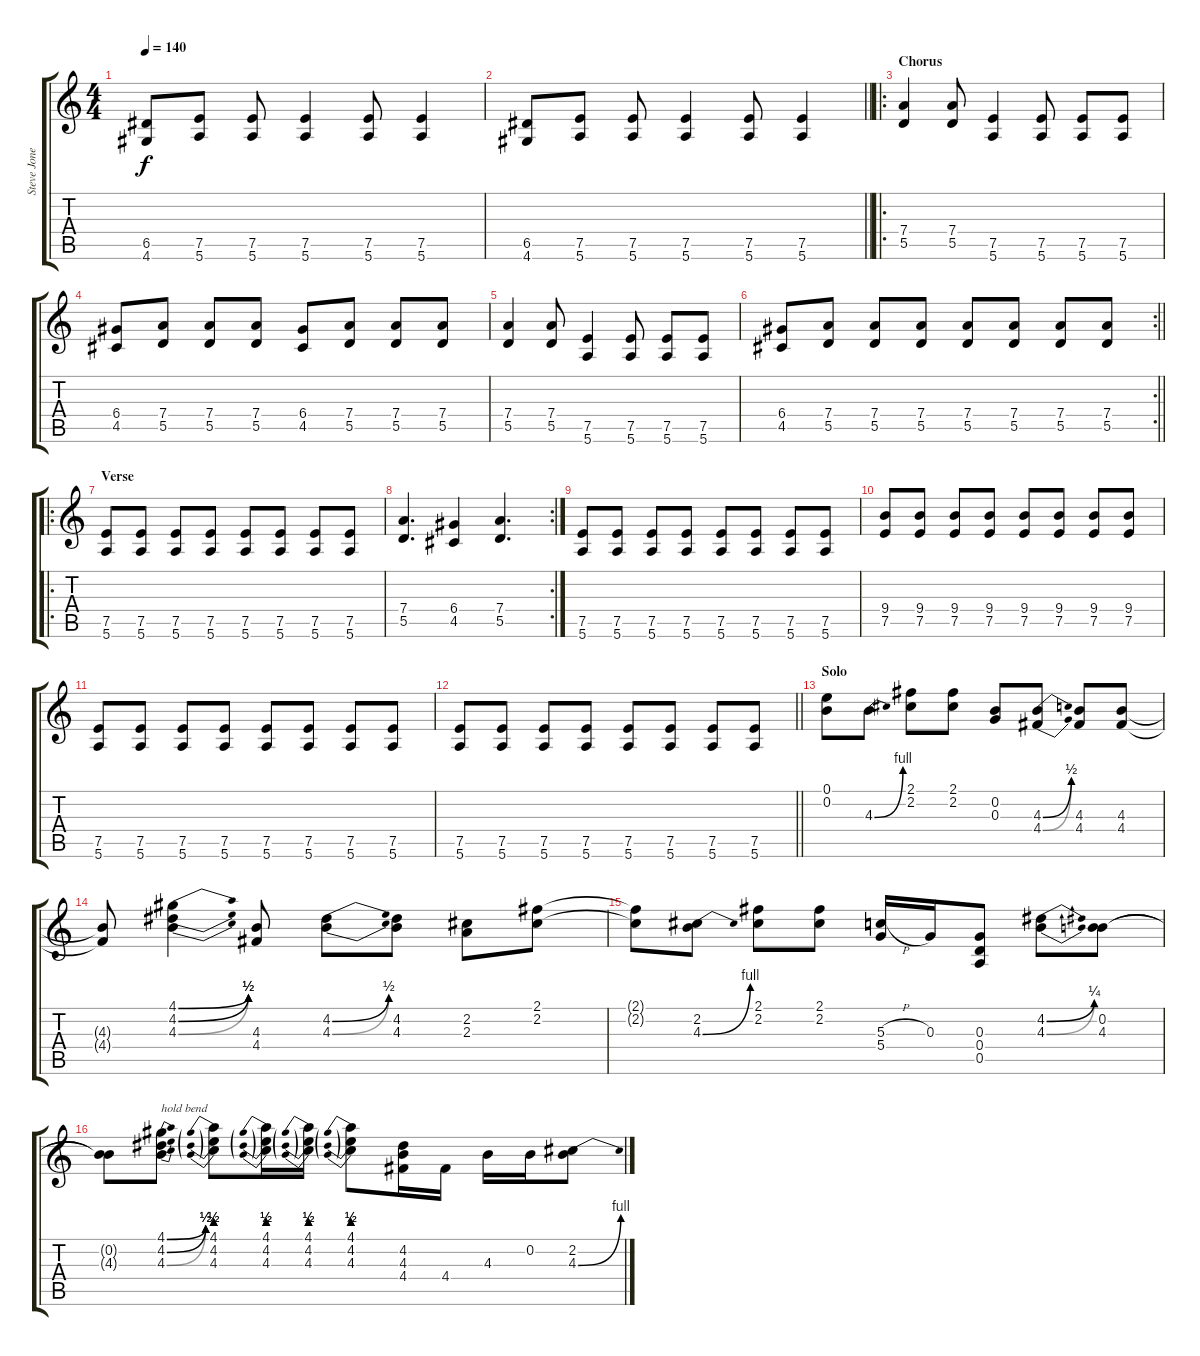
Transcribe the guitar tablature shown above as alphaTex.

\track ("Steve Jones" "Steve Jone") {instrument distortionguitar}
\staff {score tabs}
\tuning (E4 B3 G3 D3 A2 E2) {hide}
\ts (4 4)
\tempo 140
\clef g2
\ks c
(6.5 4.6).8{dy f} (7.5 5.6).8 (7.5 5.6).8 (7.5 5.6).4 (7.5 5.6).8 (7.5 5.6).4 |
\barLineRight lightlight
(6.5 4.6).8 (7.5 5.6).8 (7.5 5.6).8 (7.5 5.6).4 (7.5 5.6).8 (7.5 5.6).4 |
\ro
\section ("" "Chorus")
(7.4 5.5).4 (7.4 5.5).8 (7.5 5.6).4 (7.5 5.6).8 (7.5 5.6).8 (7.5 5.6).8 |
(6.4 4.5).8 (7.4 5.5).8 (7.4 5.5).8 (7.4 5.5).8 (6.4 4.5).8 (7.4 5.5).8 (7.4 5.5).8 (7.4 5.5).8 |
(7.4 5.5).4 (7.4 5.5).8 (7.5 5.6).4 (7.5 5.6).8 (7.5 5.6).8 (7.5 5.6).8 |
\rc 2
\barLineRight lightlight
(6.4 4.5).8 (7.4 5.5).8 (7.4 5.5).8 (7.4 5.5).8 (7.4 5.5).8 (7.4 5.5).8 (7.4 5.5).8 (7.4 5.5).8 |
\ro
\section ("" "Verse")
(7.5 5.6).8 (7.5 5.6).8 (7.5 5.6).8 (7.5 5.6).8 (7.5 5.6).8 (7.5 5.6).8 (7.5 5.6).8 (7.5 5.6).8 |
\rc 2
(7.4 5.5).4{d} (6.4 4.5).4 (7.4 5.5).4{d} |
(7.5 5.6).8 (7.5 5.6).8 (7.5 5.6).8 (7.5 5.6).8 (7.5 5.6).8 (7.5 5.6).8 (7.5 5.6).8 (7.5 5.6).8 |
(9.4 7.5).8 (9.4 7.5).8 (9.4 7.5).8 (9.4 7.5).8 (9.4 7.5).8 (9.4 7.5).8 (9.4 7.5).8 (9.4 7.5).8 |
(7.5 5.6).8 (7.5 5.6).8 (7.5 5.6).8 (7.5 5.6).8 (7.5 5.6).8 (7.5 5.6).8 (7.5 5.6).8 (7.5 5.6).8 |
\barLineRight lightlight
(7.5 5.6).8 (7.5 5.6).8 (7.5 5.6).8 (7.5 5.6).8 (7.5 5.6).8 (7.5 5.6).8 (7.5 5.6).8 (7.5 5.6).8 |
\section ("" "Solo")
(0.1 0.2).8 4.3{be (bend 0 0 60 4)}.8 (2.1 2.2).8 (2.1 2.2).8 (0.2 0.3).8 (4.3{be (bend 0 0 60 2)} 4.4{be (bend 0 0 60 2)}).8 (4.3 4.4).8 (4.3 4.4).8 |
(4.3{t} 4.4{t}).8 (4.1{be (bend 0 0 60 2)} 4.2{be (bend 0 0 60 2)} 4.3{be (bend 0 0 60 2)}).4 (4.3 4.4).8 (4.2{be (bend 0 0 60 2)} 4.3{be (bend 0 0 60 2)}).8 (4.2 4.3).8 (2.2 2.3).8 (2.1 2.2).8 |
(2.1{t} 2.2{t}).8 (2.2 4.3{be (bend 0 0 60 4)}).8 (2.1 2.2).8 (2.1 2.2).8 (5.3{h} 5.4).16 0.3.16 (0.3 0.4 0.5).8 (4.2{be (bend 0 0 60 1)} 4.3{be (bend 0 0 60 1)}).8 (0.2 4.3).8 |
(0.2{t} 4.3{t}).8 (4.1{be (bend 0 0 60 2)} 4.2{be (bend 0 0 60 2)} 4.3{be (bend 0 0 60 2)}).8{txt "hold bend"} (4.1{be (prebend 0 2 60 2)} 4.2{be (prebend 0 2 60 2)} 4.3{be (prebend 0 2 60 2)}).8 (4.1{be (prebend 0 2 60 2)} 4.2{be (prebend 0 2 60 2)} 4.3{be (prebend 0 2 60 2)}).16 (4.1{be (prebend 0 2 60 2)} 4.2{be (prebend 0 2 60 2)} 4.3{be (prebend 0 2 60 2)}).16 (4.1{be (prebend 0 2 60 2)} 4.2{be (prebend 0 2 60 2)} 4.3{be (prebend 0 2 60 2)}).8 (4.2 4.3 4.4).16 4.4.16 4.3.16 0.2.16 (2.2 4.3{be (bend 0 0 60 4)}).8
